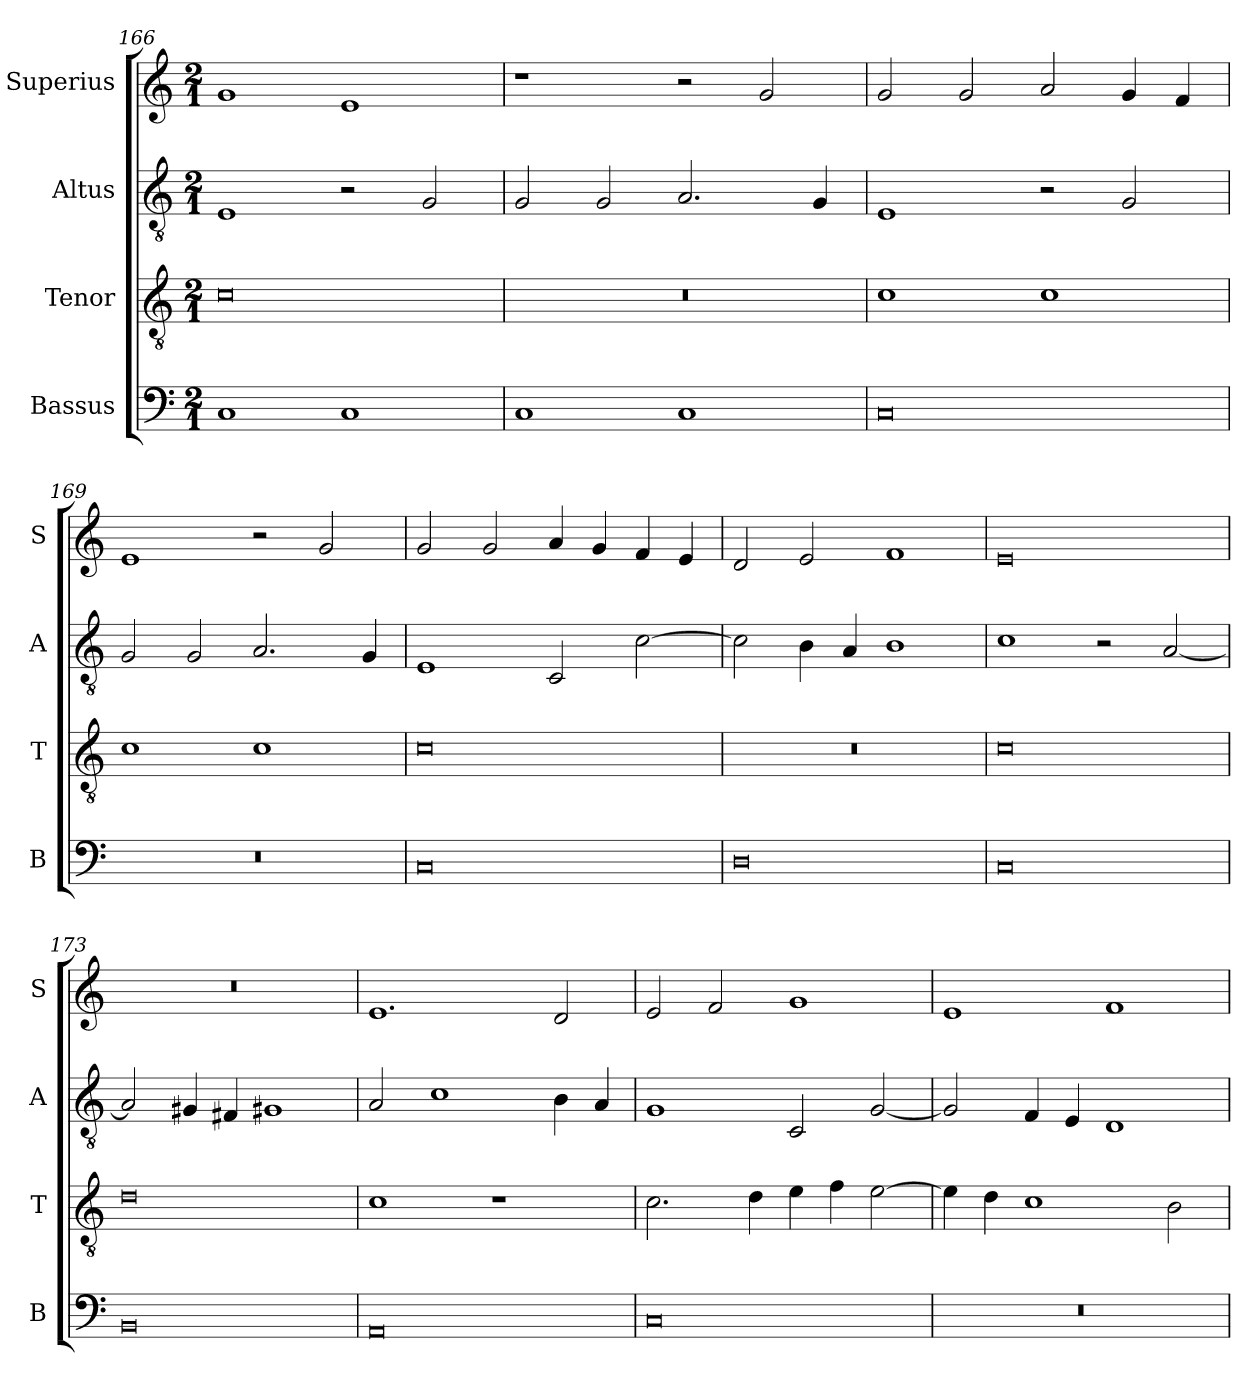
**kern	**kern	**kern	**kern
*part4	*part3	*part2	*part1
*staff4	*staff3	*staff2	*staff1
*I"Bassus	*I"Tenor	*I"Altus	*I"Superius
*I'B	*I'T	*I'A	*I'S
*clefF4	*clefGv2	*clefGv2	*clefG2
*k[]	*k[]	*k[]	*k[]
*M2/1	*M2/1	*M2/1	*M2/1
=166	=166	=166	=166
1C	0c	1E	1g
1C	.	2r	1e
.	.	2G/	.
=167	=167	=167	=167
1C	0r	2G/	1r
.	.	2G/	.
1C	.	2.A/	2r
.	.	.	2g/
.	.	4G/	.
=168	=168	=168	=168
0C	1c	1E	2g/
.	.	.	2g/
.	1c	2r	2a/
.	.	2G/	4g/
.	.	.	4f/
=169	=169	=169	=169
0r	1c	2G/	1e
.	.	2G/	.
.	1c	2.A/	2r
.	.	.	2g/
.	.	4G/	.
=170	=170	=170	=170
0C	0c	1E	2g/
.	.	.	2g/
.	.	2C/	4a/
.	.	.	4g/
.	.	[2c\	4f/
.	.	.	4e/
=171	=171	=171	=171
0D	0r	2c\]	2d/
.	.	4B\	2e/
.	.	4A/	.
.	.	1B	1f
=172	=172	=172	=172
0C	0c	1c	0e
.	.	2r	.
.	.	[2A/	.
=173	=173	=173	=173
0BB	0d	2A/]	0r
.	.	4G#X/	.
.	.	4F#X/	.
.	.	1G#X	.
=174	=174	=174	=174
0AA	1c	2A/	1.e
.	.	1c	.
.	1r	.	.
.	.	4B\	2d/
.	.	4A/	.
=175	=175	=175	=175
0C	2.c\	1G	2e/
.	.	.	2f/
.	4d\	.	.
.	4e\	2C/	1g
.	4f\	.	.
.	[2e\	[2G/	.
=176	=176	=176	=176
0r	4e\]	2G/]	1e
.	4d\	.	.
.	1c	4F/	.
.	.	4E/	.
.	.	1D	1f
.	2B\	.	.
=	=	=	=
*-	*-	*-	*-
